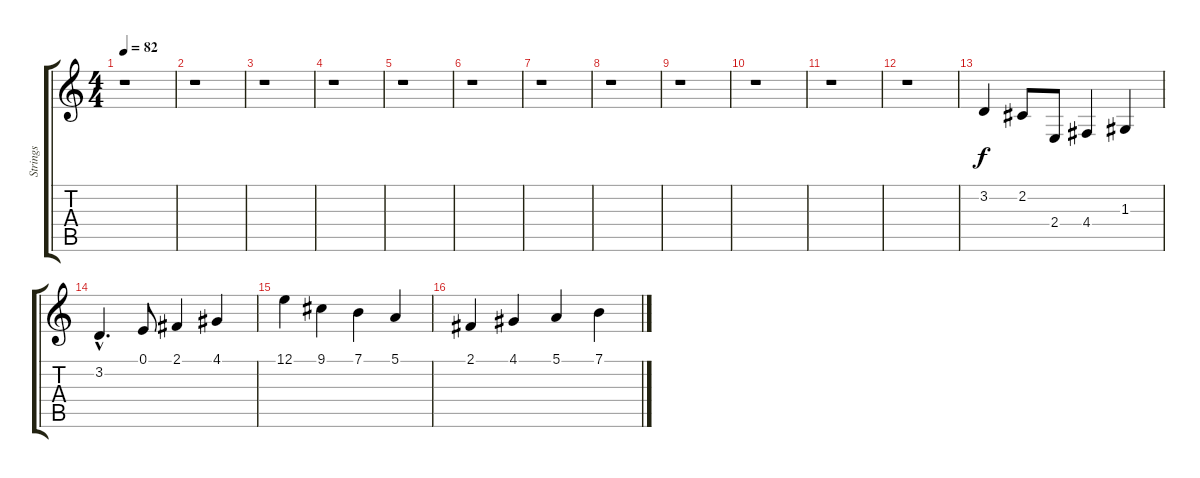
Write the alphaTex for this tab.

\track ("Strings" "Strings") {instrument stringensemble1}
\staff {score tabs}
\tuning (E4 B3 G3 D3 A2 E2) {hide}
\ts (4 4)
\tempo 82
\clef g2
\ks c
r.1{dy f} |
r.1 |
r.1 |
r.1 |
r.1 |
r.1 |
r.1 |
r.1 |
r.1 |
r.1 |
r.1 |
r.1 |
3.2.4 2.2.8 2.4.8 4.4.4 1.3.4 |
3.2{hac}.4{d} 0.1.8 2.1.4 4.1.4 |
12.1.4 9.1.4 7.1.4 5.1.4 |
2.1.4 4.1.4 5.1.4 7.1.4
